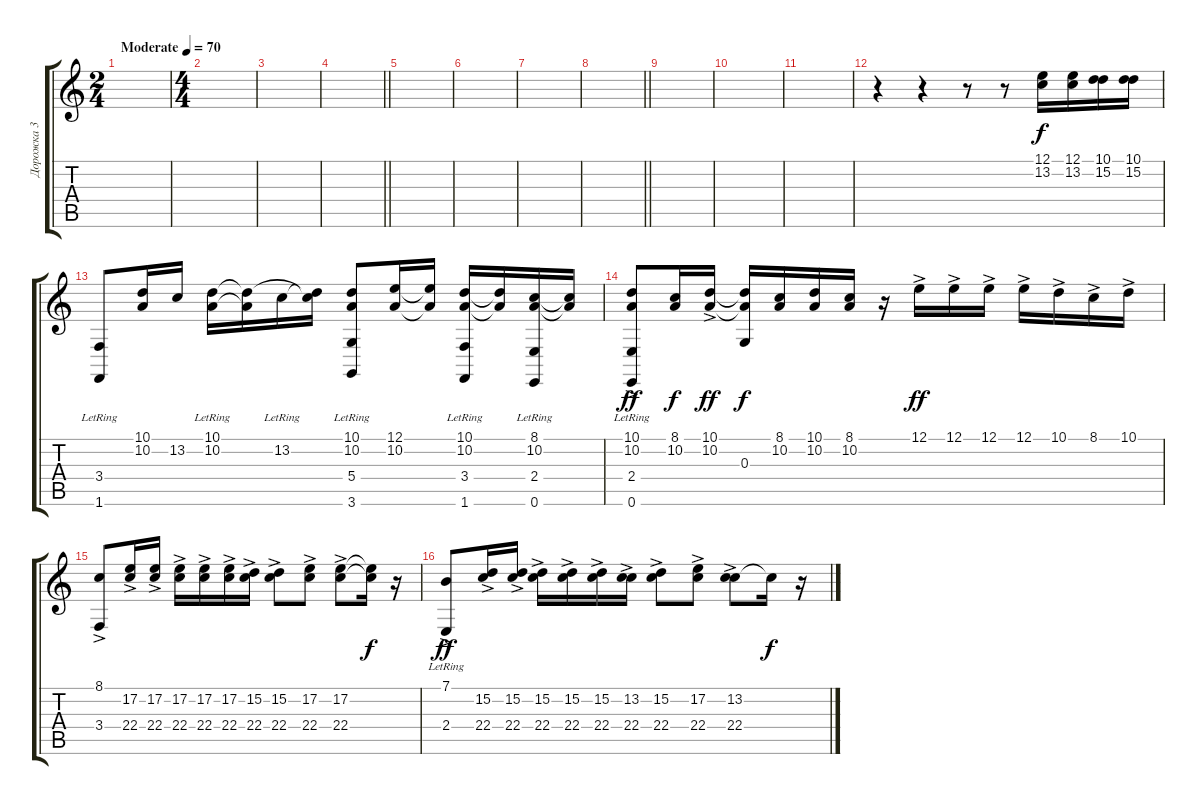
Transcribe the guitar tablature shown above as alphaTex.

\track ("Дорожка 3" "Дорожка 3") {instrument brightacousticpiano}
\staff {score tabs}
\tuning (E4 B3 G3 D3 A2 E2) {hide}
\ts (2 4)
\tempo (70 "Moderate")
\clef g2
\ks c
|
\ts (4 4)
|
|
\barLineRight lightlight
|
|
|
|
\barLineRight lightlight
|
|
|
|
r.4 r.4 r.8 r.8 (12.1 13.2).16{volume 0} (12.1 13.2).16 (10.1 15.2).16 (10.1 15.2).16 |
(3.4{lr} 1.6{lr}).8 (10.1 10.2).16 13.2.16 (10.1{lr} 10.2{lr}).16 (10.1{t} 10.2{t}).16 13.2{lr}.16 (10.1{t} 13.2{t}).16 (10.1 10.2 5.4{lr} 3.6{lr}).8 (12.1 10.2).16 (12.1{t} 10.2{t}).16 (10.1 10.2 3.4{lr} 1.6{lr}).16 (10.1{t} 10.2{t}).16 (8.1 10.2 2.4{lr} 0.6{lr}).16 (8.1{t} 10.2{t}).16 |
(10.1{ac} 10.2 2.4{lr} 0.6{lr}).8{dy ff} (8.1 10.2).16{dy f} (10.1{ac} 10.2).16{dy ff} (10.1{t} 10.2{t} 0.3).16{dy f} (8.1 10.2).16 (10.1 10.2).16 (8.1 10.2).16 r.16 12.1{ac}.16{dy ff} 12.1{ac}.16 12.1{ac}.16 12.1{ac}.16 10.1{ac}.16 8.1{ac}.16 10.1{ac}.16 |
(8.1{ac} 3.4{ac}).8 (17.2{ac} 22.4).16 (17.2{ac} 22.4).16 (17.2{ac} 22.4).16 (17.2{ac} 22.4).16 (17.2{ac} 22.4).16 (15.2{ac} 22.4).16 (15.2{ac} 22.4).8 (17.2{ac} 22.4).8 (17.2{ac} 22.4).8 (17.2{t} 22.4{t}).16{dy f} r.16 |
(7.1{ac lr} 2.4{ac lr}).8{dy ff} (15.2{ac} 22.4).16 (15.2{ac} 22.4).16 (15.2{ac} 22.4).16 (15.2{ac} 22.4).16 (15.2{ac} 22.4).16 (13.2{ac} 22.4).16 (15.2{ac} 22.4).8 (17.2{ac} 22.4).8 (13.2{ac} 22.4).8 13.2{t}.16{dy f} r.16
